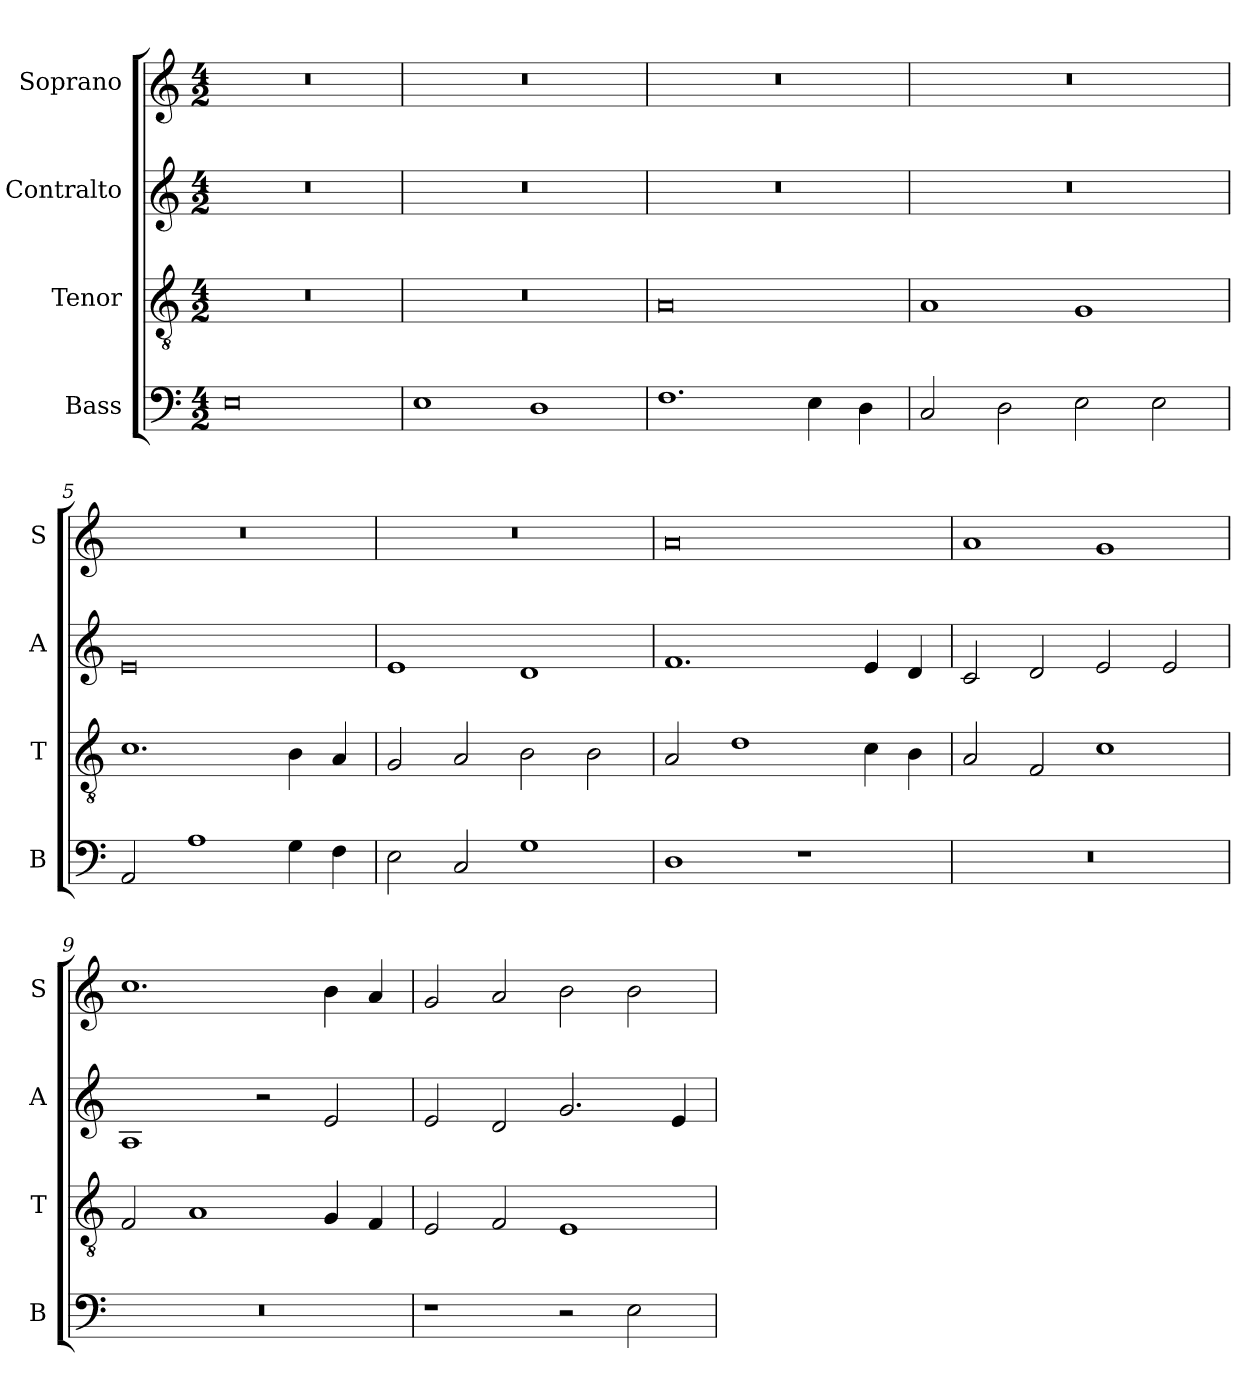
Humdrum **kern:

**kern	**kern	**kern	**kern
*part4	*part3	*part2	*part1
*staff4	*staff3	*staff2	*staff1
*I"Bass	*I"Tenor	*I"Contralto	*I"Soprano
*I'B	*I'T	*I'A	*I'S
*clefF4	*clefGv2	*clefG2	*clefG2
*k[]	*k[]	*k[]	*k[]
*A:aeo	*A:aeo	*A:aeo	*A:aeo
*M4/2	*M4/2	*M4/2	*M4/2
=1	=1	=1	=1
0E	0r	0r	0r
=2	=2	=2	=2
1E	0r	0r	0r
1D	.	.	.
=3	=3	=3	=3
1.F	0A	0r	0r
4E	.	.	.
4D	.	.	.
=4	=4	=4	=4
2C	1A	0r	0r
2D	.	.	.
2E	1G	.	.
2E	.	.	.
=5	=5	=5	=5
2AA	1.c	0e	0r
1A	.	.	.
4G	4B	.	.
4F	4A	.	.
=6	=6	=6	=6
2E	2G	1e	0r
2C	2A	.	.
1G	2B	1d	.
.	2B	.	.
=7	=7	=7	=7
1D	2A	1.f	0a
.	1d	.	.
1r	.	.	.
.	4c	4e	.
.	4B	4d	.
=8	=8	=8	=8
0r	2A	2c	1a
.	2F	2d	.
.	1c	2e	1g
.	.	2e	.
=9	=9	=9	=9
0r	2F	1A	1.cc
.	1A	.	.
.	.	2r	.
.	4G	2e	4b
.	4F	.	4a
=10	=10	=10	=10
1r	2E	2e	2g
.	2F	2d	2a
2r	1E	2.g	2b
2E	.	.	2b
.	.	4e	.
=	=	=	=
*-	*-	*-	*-
